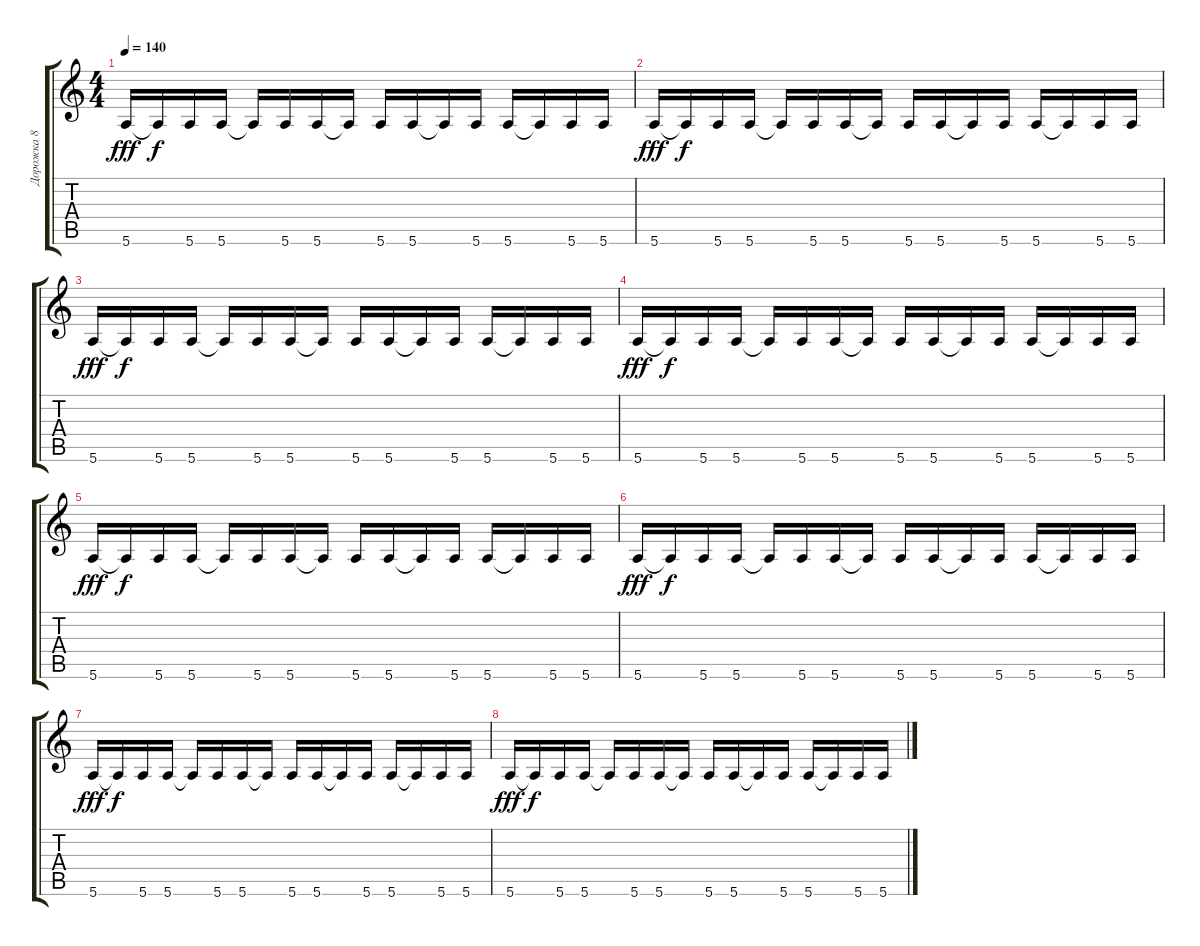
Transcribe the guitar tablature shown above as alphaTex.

\track ("Дорожка 8" "Дорожка 8") {instrument synthbass1}
\staff {score tabs}
\tuning (E4 B3 G3 D3 A2 E2) {hide}
\ts (4 4)
\tempo 140
\clef g2
\ks c
5.6.16{dy fff} 5.6{t}.16{dy f} 5.6.16 5.6.16 5.6{t}.16 5.6.16 5.6.16 5.6{t}.16 5.6.16 5.6.16 5.6{t}.16 5.6.16 5.6.16 5.6{t}.16 5.6.16 5.6.16 |
5.6.16{dy fff} 5.6{t}.16{dy f} 5.6.16 5.6.16 5.6{t}.16 5.6.16 5.6.16 5.6{t}.16 5.6.16 5.6.16 5.6{t}.16 5.6.16 5.6.16 5.6{t}.16 5.6.16 5.6.16 |
5.6.16{dy fff} 5.6{t}.16{dy f} 5.6.16 5.6.16 5.6{t}.16 5.6.16 5.6.16 5.6{t}.16 5.6.16 5.6.16 5.6{t}.16 5.6.16 5.6.16 5.6{t}.16 5.6.16 5.6.16 |
5.6.16{dy fff} 5.6{t}.16{dy f} 5.6.16 5.6.16 5.6{t}.16 5.6.16 5.6.16 5.6{t}.16 5.6.16 5.6.16 5.6{t}.16 5.6.16 5.6.16 5.6{t}.16 5.6.16 5.6.16 |
5.6.16{dy fff} 5.6{t}.16{dy f} 5.6.16 5.6.16 5.6{t}.16 5.6.16 5.6.16 5.6{t}.16 5.6.16 5.6.16 5.6{t}.16 5.6.16 5.6.16 5.6{t}.16 5.6.16 5.6.16 |
5.6.16{dy fff} 5.6{t}.16{dy f} 5.6.16 5.6.16 5.6{t}.16 5.6.16 5.6.16 5.6{t}.16 5.6.16 5.6.16 5.6{t}.16 5.6.16 5.6.16 5.6{t}.16 5.6.16 5.6.16 |
5.6.16{dy fff} 5.6{t}.16{dy f} 5.6.16 5.6.16 5.6{t}.16 5.6.16 5.6.16 5.6{t}.16 5.6.16 5.6.16 5.6{t}.16 5.6.16 5.6.16 5.6{t}.16 5.6.16 5.6.16 |
5.6.16{dy fff} 5.6{t}.16{dy f} 5.6.16 5.6.16 5.6{t}.16 5.6.16 5.6.16 5.6{t}.16 5.6.16 5.6.16 5.6{t}.16 5.6.16 5.6.16 5.6{t}.16 5.6.16 5.6.16
